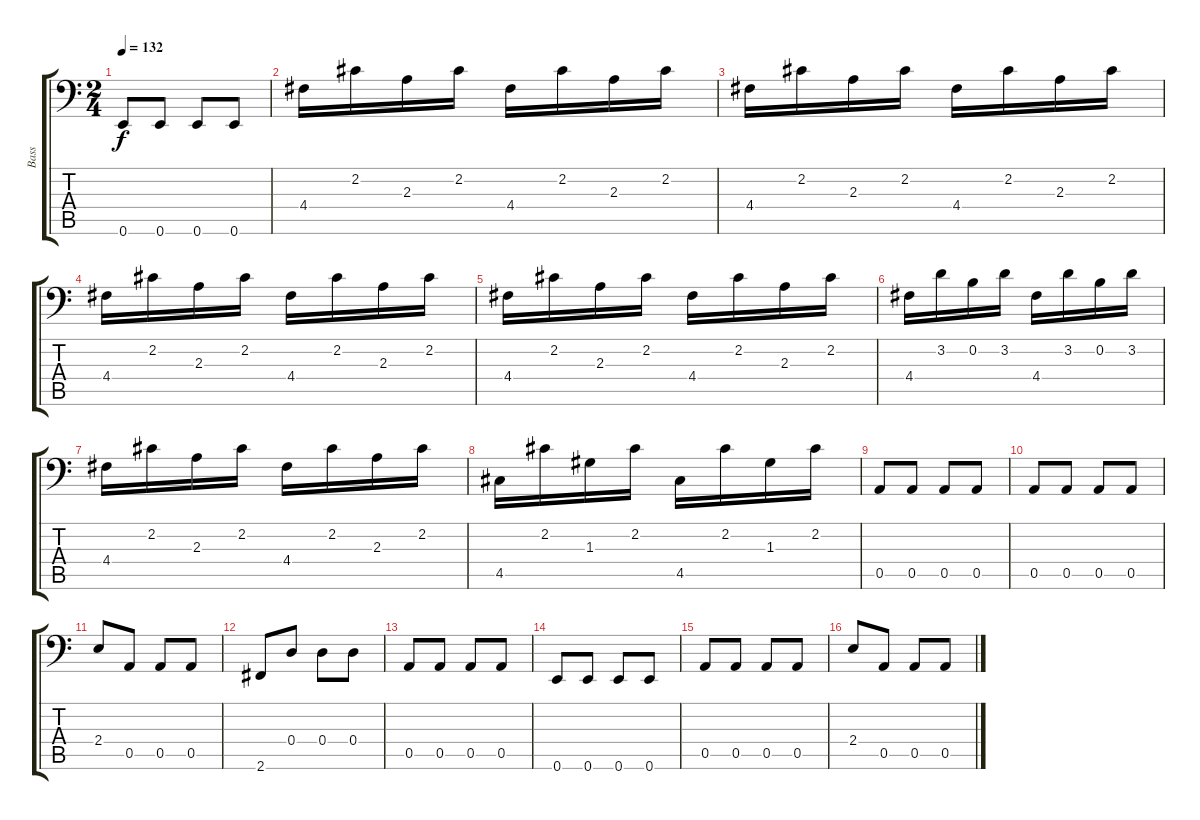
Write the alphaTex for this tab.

\track ("Bass" "Bass") {instrument electricbassfinger}
\staff {score tabs}
\tuning (E3 B2 G2 D2 A1 E1) {hide}
\ts (2 4)
\tempo 132
\clef f4
\ks c
0.6.8{dy f} 0.6.8 0.6.8 0.6.8 |
4.4.16{volume 12 instrument electricbasspick} 2.2.16 2.3.16 2.2.16 4.4.16 2.2.16 2.3.16 2.2.16 |
4.4.16 2.2.16 2.3.16 2.2.16 4.4.16 2.2.16 2.3.16 2.2.16 |
4.4.16 2.2.16 2.3.16 2.2.16 4.4.16 2.2.16 2.3.16 2.2.16 |
4.4.16 2.2.16 2.3.16 2.2.16 4.4.16 2.2.16 2.3.16 2.2.16 |
4.4.16 3.2.16 0.2.16 3.2.16 4.4.16 3.2.16 0.2.16 3.2.16 |
4.4.16 2.2.16 2.3.16 2.2.16 4.4.16 2.2.16 2.3.16 2.2.16 |
4.5.16 2.2.16 1.3.16 2.2.16 4.5.16 2.2.16 1.3.16 2.2.16 |
0.5.8{volume 16 instrument electricbassfinger} 0.5.8 0.5.8 0.5.8 |
0.5.8 0.5.8 0.5.8 0.5.8 |
2.4.8 0.5.8 0.5.8 0.5.8 |
2.6.8 0.4.8 0.4.8 0.4.8 |
0.5.8 0.5.8 0.5.8 0.5.8 |
0.6.8 0.6.8 0.6.8 0.6.8 |
0.5.8 0.5.8 0.5.8 0.5.8 |
2.4.8 0.5.8 0.5.8 0.5.8
